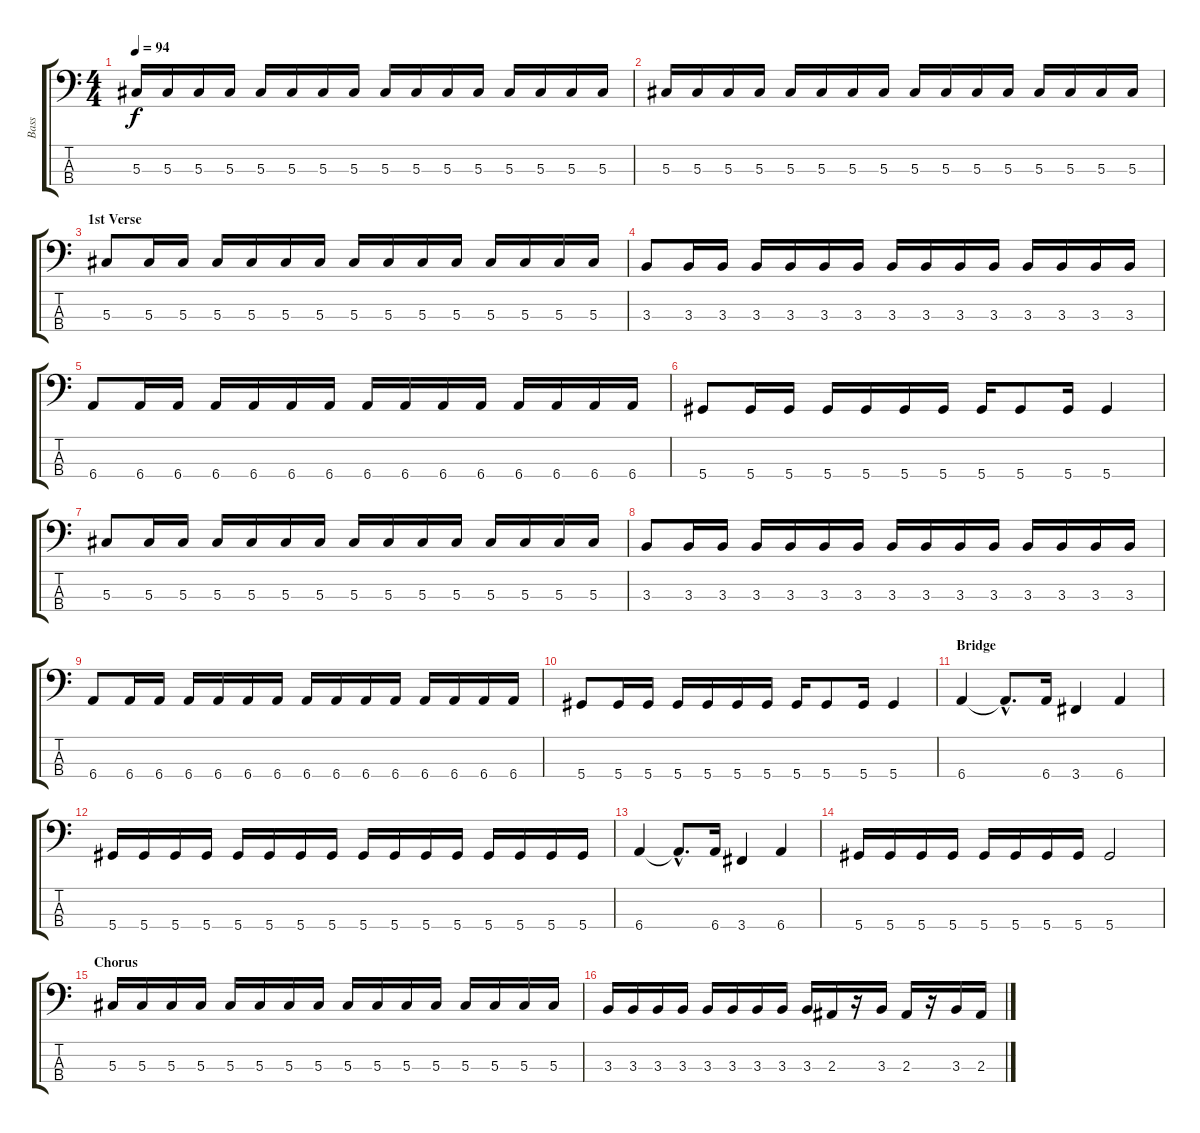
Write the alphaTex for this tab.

\track ("Bass" "Bass") {instrument electricbassfinger}
\staff {score tabs}
\tuning (Gb2 Db2 Ab1 Eb1) {hide}
\ts (4 4)
\tempo 94
\clef f4
\ks c
5.3.16{dy f} 5.3.16 5.3.16 5.3.16 5.3.16 5.3.16 5.3.16 5.3.16 5.3.16 5.3.16 5.3.16 5.3.16 5.3.16 5.3.16 5.3.16 5.3.16 |
5.3.16 5.3.16 5.3.16 5.3.16 5.3.16 5.3.16 5.3.16 5.3.16 5.3.16 5.3.16 5.3.16 5.3.16 5.3.16 5.3.16 5.3.16 5.3.16 |
\section ("" "1st Verse")
5.3.8 5.3.16 5.3.16 5.3.16 5.3.16 5.3.16 5.3.16 5.3.16 5.3.16 5.3.16 5.3.16 5.3.16 5.3.16 5.3.16 5.3.16 |
3.3.8 3.3.16 3.3.16 3.3.16 3.3.16 3.3.16 3.3.16 3.3.16 3.3.16 3.3.16 3.3.16 3.3.16 3.3.16 3.3.16 3.3.16 |
6.4.8 6.4.16 6.4.16 6.4.16 6.4.16 6.4.16 6.4.16 6.4.16 6.4.16 6.4.16 6.4.16 6.4.16 6.4.16 6.4.16 6.4.16 |
5.4.8 5.4.16 5.4.16 5.4.16 5.4.16 5.4.16 5.4.16 5.4.16 5.4.8 5.4.16 5.4.4 |
5.3.8 5.3.16 5.3.16 5.3.16 5.3.16 5.3.16 5.3.16 5.3.16 5.3.16 5.3.16 5.3.16 5.3.16 5.3.16 5.3.16 5.3.16 |
3.3.8 3.3.16 3.3.16 3.3.16 3.3.16 3.3.16 3.3.16 3.3.16 3.3.16 3.3.16 3.3.16 3.3.16 3.3.16 3.3.16 3.3.16 |
6.4.8 6.4.16 6.4.16 6.4.16 6.4.16 6.4.16 6.4.16 6.4.16 6.4.16 6.4.16 6.4.16 6.4.16 6.4.16 6.4.16 6.4.16 |
5.4.8 5.4.16 5.4.16 5.4.16 5.4.16 5.4.16 5.4.16 5.4.16 5.4.8 5.4.16 5.4.4 |
\section ("" "Bridge")
6.4.4 6.4{hac t}.8{d} 6.4.16 3.4.4 6.4.4 |
5.4.16 5.4.16 5.4.16 5.4.16 5.4.16 5.4.16 5.4.16 5.4.16 5.4.16 5.4.16 5.4.16 5.4.16 5.4.16 5.4.16 5.4.16 5.4.16 |
6.4.4 6.4{hac t}.8{d} 6.4.16 3.4.4 6.4.4 |
5.4.16 5.4.16 5.4.16 5.4.16 5.4.16 5.4.16 5.4.16 5.4.16 5.4.2 |
\section ("" "Chorus")
5.3.16 5.3.16 5.3.16 5.3.16 5.3.16 5.3.16 5.3.16 5.3.16 5.3.16 5.3.16 5.3.16 5.3.16 5.3.16 5.3.16 5.3.16 5.3.16 |
3.3.16 3.3.16 3.3.16 3.3.16 3.3.16 3.3.16 3.3.16 3.3.16 3.3.16 2.3.16 r.16 3.3.16 2.3.16 r.16 3.3.16 2.3.16
